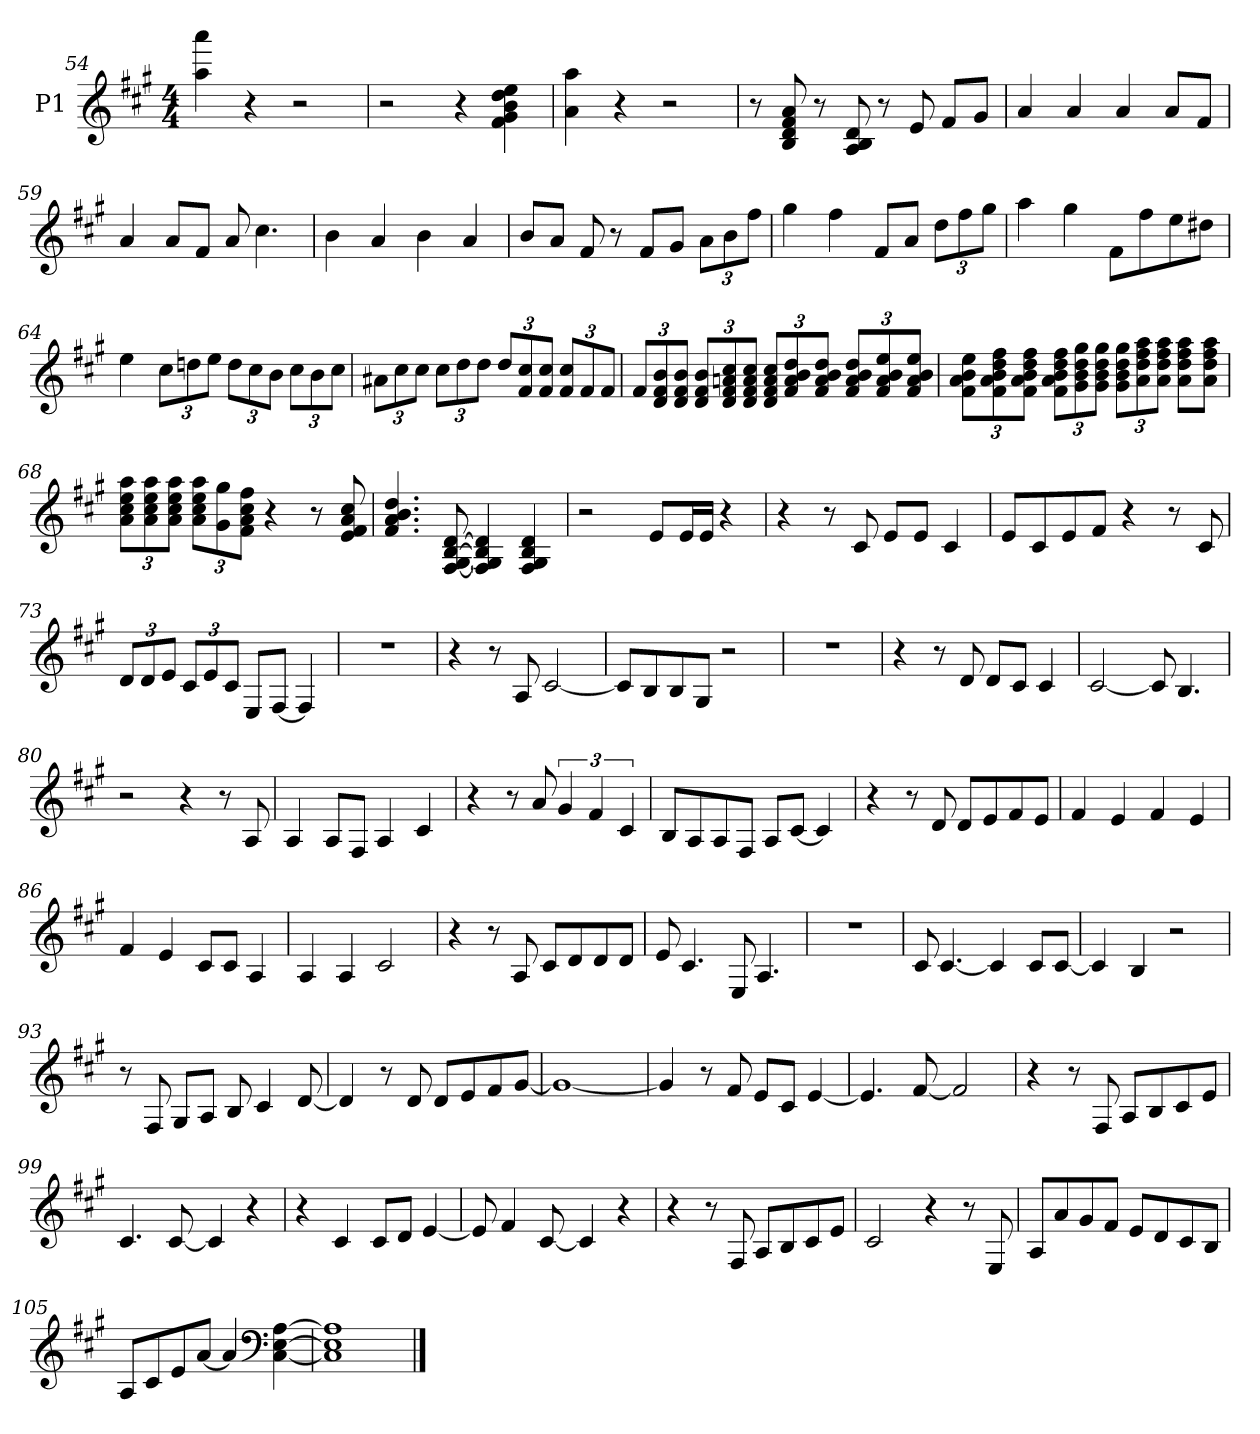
**kern
*part1
*staff1
*I"P1
*clefG2
*k[f#c#g#]
*A:
*M4/4
=54
4aa\ 4aaa\
4r
2r
=55
2r
4r
4f#\ 4g#\ 4b\ 4dd\ 4ee\
=56
4a\ 4aa\
4r
2r
!!LO:PB:g=z
=57
8r
8B/ 8d/ 8f#/ 8a/
8r
8A/ 8B/ 8d/
8r
8e/
8f#/L
8g#/J
=58
4a/
4a/
4a/
8a/L
8f#/J
=59
4a/
8a/L
8f#/J
8a/
4.cc#\
=60
4b\
4a/
4b\
4a/
=61
8b/L
8a/J
8f#/
8r
8f#/L
8g#/J
*Xbrackettup
12a\L
12b\
12ff#\J
!!LO:LB:g=z
=62
4gg#\
4ff#\
8f#/L
8a/J
12dd\L
12ff#\
12gg#\J
=63
4aa\
4gg#\
8f#\L
8ff#\
8ee\
8dd#X\J
=64
4ee\
12cc#\L
12ddn\
12ee\J
12dd\L
12cc#\
12b\J
12cc#\L
12b\
12cc#\J
=65
12a#X\L
12cc#\
12cc#\J
12cc#\L
12dd\
12dd\J
12dd/L
12f#/ 12cc#/
12f#/ 12cc#/J
12f#/ 12cc#/L
12f#/
12f#/J
!!LO:LB:g=z
=66
12f#/L
12d/ 12f#/ 12b/
12d/ 12f#/ 12b/J
12d/ 12f#/ 12b/L
12d/ 12f#/ 12an/ 12cc#/
12d/ 12f#/ 12a/ 12cc#/J
12d/ 12f#/ 12a/ 12cc#/L
12f#/ 12a/ 12b/ 12dd/
12f#/ 12a/ 12b/ 12dd/J
12f#/ 12a/ 12b/ 12dd/L
12f#/ 12a/ 12b/ 12ee/
12f#/ 12a/ 12b/ 12ee/J
=67
12f#\ 12a\ 12b\ 12ee\L
12f#\ 12a\ 12b\ 12dd\ 12ff#\
12f#\ 12a\ 12b\ 12dd\ 12ff#\J
12f#\ 12a\ 12b\ 12dd\ 12ff#\L
12g#\ 12b\ 12dd\ 12gg#\
12g#\ 12b\ 12dd\ 12gg#\J
12g#\ 12b\ 12dd\ 12gg#\L
12a\ 12dd\ 12ff#\ 12aa\
12a\ 12dd\ 12ff#\ 12aa\J
8a\ 8dd\ 8ff#\ 8aa\L
8a\ 8dd\ 8ff#\ 8aa\J
=68
12a\ 12cc#\ 12ee\ 12aa\L
12a\ 12cc#\ 12ee\ 12aa\
12a\ 12cc#\ 12ee\ 12aa\J
12a\ 12cc#\ 12ee\ 12aa\L
12g#\ 12gg#\
12f#\ 12a\ 12cc#\ 12ff#\J
4r
8r
8e/ 8f#/ 8a/ 8cc#/
!!LO:LB:g=z
=69
4.f#/ 4.a/ 4.b/ 4.dd/
[<8F#/ [>8G#/ [>8B/ [>8d/
4F#/] 4G#/] 4B/] 4d/]
4F#/ 4G#/ 4B/ 4d/
=70
2r
8e/L
16e/L
16e/JJ
4r
=71
4r
8r
8c#/
8e/L
8e/J
4c#/
=72
8e/L
8c#/
8e/
8f#/J
4r
8r
8c#/
!!LO:LB:g=z
=73
12d/L
12d/
12e/J
12c#/L
12e/
12c#/J
8E/L
[<8F#/J
4F#/]
=74
1r
=75
4r
8r
8A/
[<2c#/
=76
8c#/L]
8B/
8B/
8G#/J
2r
=77
1r
=78
4r
8r
8d/
8d/L
8c#/J
4c#/
!!LO:LB:g=z
=79
[<2c#/
8c#/]
4.B/
=80
2r
4r
8r
8A/
=81
4A/
8A/L
8F#/J
4A/
4c#/
=82
4r
8r
8a/
*brackettup
6g#/
6f#/
6c#/
=83
8B/L
8A/
8A/
8F#/J
8A/L
[<8c#/J
4c#/]
!!LO:LB:g=z
=84
4r
8r
8d/
8d/L
8e/
8f#/
8e/J
=85
4f#/
4e/
4f#/
4e/
=86
4f#/
4e/
8c#/L
8c#/J
4A/
=87
4A/
4A/
2c#/
=88
4r
8r
8A/
8c#/L
8d/
8d/
8d/J
=89
8e/
4.c#/
8E/
4.A/
!!LO:LB:g=z
=90
1r
=91
8c#/
[<4.c#/
4c#/]
8c#/L
[<8c#/J
=92
4c#/]
4B/
2r
=93
8r
8F#/
8G#/L
8A/J
8B/
4c#/
[<8d/
=94
4d/]
8r
8d/
8d/L
8e/
8f#/
[<8g#/J
=95
1g#_
!!LO:LB:g=z
=96
4g#/]
8r
8f#/
8e/L
8c#/J
[<4e/
=97
4.e/]
[<8f#/
2f#/]
=98
4r
8r
8F#/
8A/L
8B/
8c#/
8e/J
=99
4.c#/
[<8c#/
4c#/]
4r
=100
4r
4c#/
8c#/L
8d/J
[<4e/
!!LO:LB:g=z
=101
8e/]
4f#/
[<8c#/
4c#/]
4r
=102
4r
8r
8F#/
8A/L
8B/
8c#/
8e/J
=103
2c#/
4r
8r
8E/
!!LO:LB:g=z
=104
8A/L
8a/
8g#/
8f#/J
8e/L
8d/
8c#/
8B/J
=105
8A/L
8c#/
8e/
[<8a/J
4a/]
*clefF4
[<4C#\ [>4E\ [>4A\
=106
1C#] 1E] 1A]
==
*-
